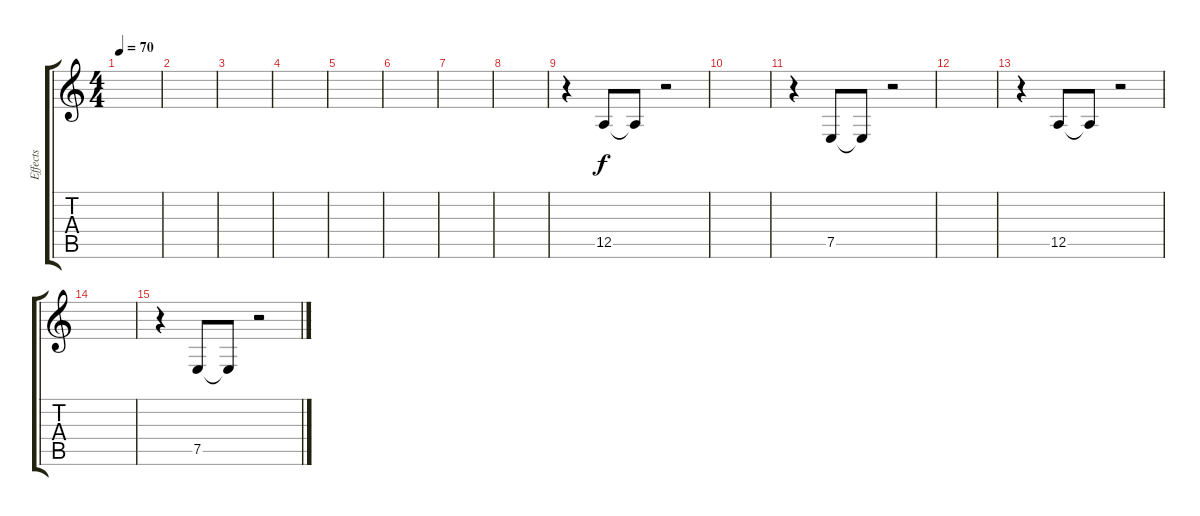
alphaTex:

\track ("Effects" "Effects") {instrument reversecymbal}
\staff {score tabs}
\tuning (E4 B3 G3 D3 A2 E2) {hide}
\ts (4 4)
\tempo 70
\clef g2
\ks c
|
|
|
|
|
|
|
|
r.4 12.5.8 12.5{t}.8 r.2 |
|
r.4 7.5.8 7.5{t}.8 r.2 |
|
r.4 12.5.8 12.5{t}.8 r.2 |
|
r.4 7.5.8 7.5{t}.8 r.2
